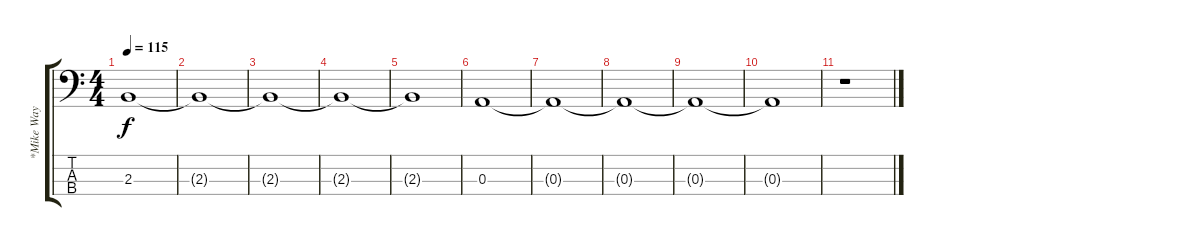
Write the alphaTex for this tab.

\track ("*Mike Way (Bass)" "*Mike Way ") {instrument electricbasspick}
\staff {score tabs}
\tuning (G2 D2 A1 E1) {hide}
\ts (4 4)
\tempo 115
\clef f4
\ks c
2.3{t}.1{dy f volume 7} |
2.3{t}.1 |
2.3{t}.1 |
2.3{t}.1{volume 0} |
2.3{t}.1 |
0.3.1{volume 11} |
0.3{t}.1 |
0.3{t}.1 |
0.3{t}.1 |
0.3{t}.1 |
r.1
